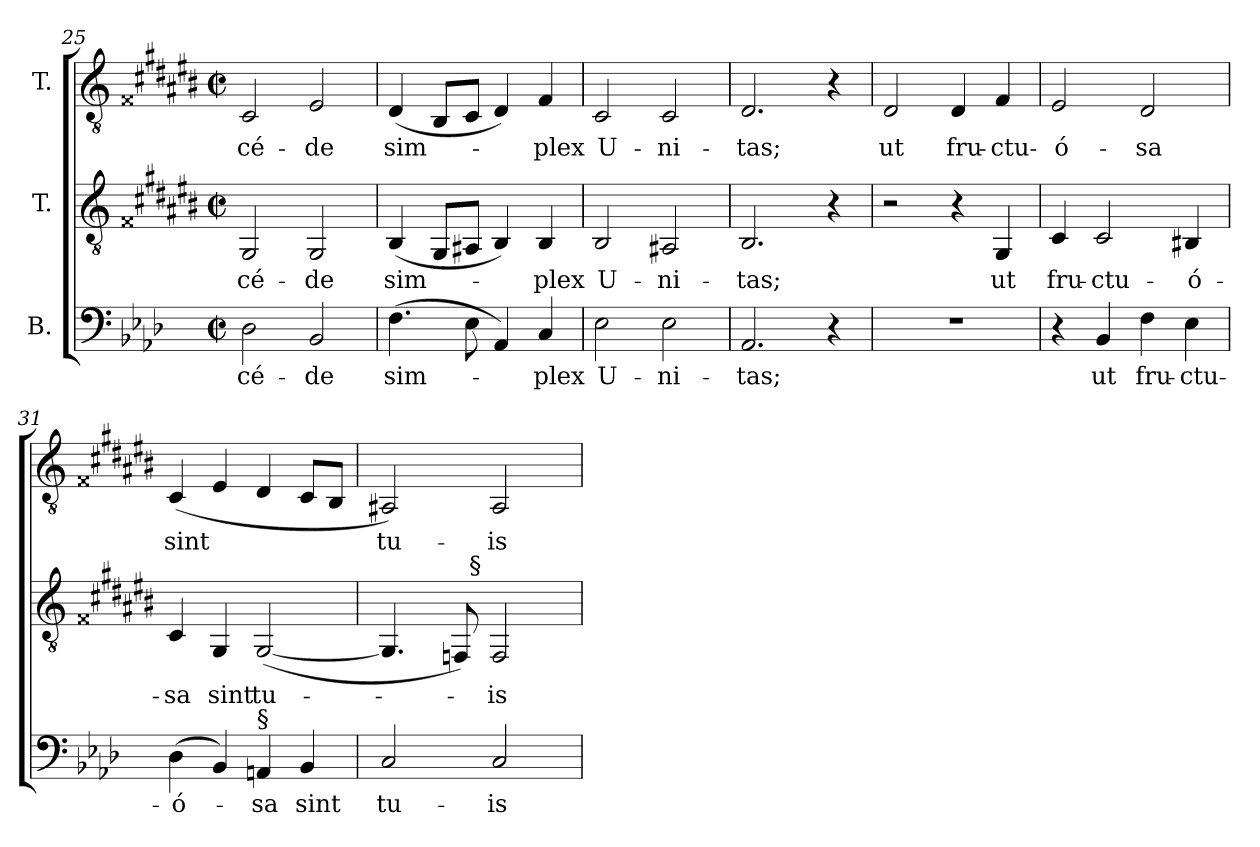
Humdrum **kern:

**kern	**text	**kern	**text	**kern	**text
*part3	*part3	*part2	*part2	*part1	*part1
*staff3	*staff3	*staff2	*staff2	*staff1	*staff1
*I"B.	*	*I"T.	*	*I"T.	*
*clefF4	*	*clefGv2	*	*clefGv2	*
*	*	*ITrd2c3	*	*ITrd2c3	*
*k[b-e-a-d-]	*	*k[f##c#g#d#a#e#b#]	*	*k[f##c#g#d#a#e#b#]	*
*f:	*	*e#:	*	*e#:	*
*M2/2	*	*M2/2	*	*M2/2	*
*met(c|)	*	*met(c|)	*	*met(c|)	*
=25	=25	=25	=25	=25	=25
!	!LO:LY:b:color=#000000	!	!	!	!
!	!	!	!LO:LY:b:color=#000000	!	!
!	!	!	!	!	!LO:LY:b:color=#000000
2D-i\	-cé-	2EE#i/	-cé-	2AA#i/	-cé-
!	!LO:LY:b:color=#000000	!	!	!	!
!	!	!	!LO:LY:b:color=#000000	!	!
!	!	!	!	!	!LO:LY:b:color=#000000
2BB-i/	-de	2EE#i/	-de	2C#i/	-de
=26	=26	=26	=26	=26	=26
!	!LO:LY:b:color=#000000	!	!	!	!
!	!	!	!LO:LY:b:color=#000000	!	!
!	!	!	!	!	!LO:LY:b:color=#000000
(4.Fi\	sim-	(4GG#i/	sim-	(4BB#i/	sim-
.	.	8EE#i/L	.	8GG#i/L	.
8E-i\	.	8FF##i/J	.	8AA#i/J	.
4AA-i/)	.	4GG#i/)	.	4BB#i/)	.
!	!LO:LY:b:color=#000000	!	!	!	!
!	!	!	!LO:LY:b:color=#000000	!	!
!	!	!	!	!	!LO:LY:b:color=#000000
4Ci/	-plex	4GG#i/	-plex	4D#i/	-plex
!!LO:LB:g=z
=27	=27	=27	=27	=27	=27
!	!LO:LY:b:color=#000000	!	!	!	!
!	!	!	!LO:LY:b:color=#000000	!	!
!	!	!	!	!	!LO:LY:b:color=#000000
2E-i\	U-	2GG#i/	U-	2AA#i/	U-
!	!LO:LY:b:color=#000000	!	!	!	!
!	!	!	!LO:LY:b:color=#000000	!	!
!	!	!	!	!	!LO:LY:b:color=#000000
2E-i\	-ni-	2FF##i/	-ni-	2AA#i/	-ni-
=28	=28	=28	=28	=28	=28
!	!LO:LY:b:color=#000000	!	!	!	!
!	!	!	!LO:LY:b:color=#000000	!	!
!	!	!	!	!	!LO:LY:b:color=#000000
2.AA-i/	-tas;	2.GG#i/	-tas;	2.BB#i/	-tas;
4r	.	4r	.	4r	.
=29	=29	=29	=29	=29	=29
!	!	!	!	!	!LO:LY:b:color=#000000
1r	.	2r	.	2BB#i/	ut
!	!	!	!	!	!LO:LY:b:color=#000000
.	.	4r	.	4BB#i/	fru-
!	!	!	!LO:LY:b:color=#000000	!	!
!	!	!	!	!	!LO:LY:b:color=#000000
.	.	4EE#i/	ut	4D#i/	-ctu-
=30	=30	=30	=30	=30	=30
!	!	!	!LO:LY:b:color=#000000	!	!
!	!	!	!	!	!LO:LY:b:color=#000000
4r	.	4AA#i/	fru-	2C#i/	-ó-
!	!LO:LY:b:color=#000000	!	!	!	!
!	!	!	!LO:LY:b:color=#000000	!	!
4BB-i/	ut	2AA#i/	-ctu-	.	.
!	!LO:LY:b:color=#000000	!	!	!	!
!	!	!	!	!	!LO:LY:b:color=#000000
4Fi\	fru-	.	.	2BB#i/	-sa
!	!LO:LY:b:color=#000000	!	!	!	!
!	!	!	!LO:LY:b:color=#000000	!	!
4E-i\	-ctu-	4GG##Xi/	-ó-	.	.
=31	=31	=31	=31	=31	=31
!	!LO:LY:b:color=#000000	!	!	!	!
!	!	!	!LO:LY:b:color=#000000	!	!
!	!	!	!	!	!LO:LY:b:color=#000000
(4D-i\	-ó-	4AA#i/	-sa	(4AA#i/	sint
!	!	!	!LO:LY:b:color=#000000	!	!
4BB-i/)	.	4EE#i/	sint	4C#i/	.
!	!LO:LY:b:color=#000000	!	!	!	!
!LO:TX:a:t=§	!	!	!	!	!
!	!	!	!LO:LY:b:color=#000000	!	!
4AAi/	-sa	([<2EE#i/	tu-	4BB#i/	.
!	!LO:LY:b:color=#000000	!	!	!	!
4BB-i/	sint	.	.	8AA#i/L	.
.	.	.	.	8GG#i/J	.
=32	=32	=32	=32	=32	=32
!	!LO:LY:b:color=#000000	!	!	!	!
!	!	!	!	!	!LO:LY:b:color=#000000
*	*	*^	*	*	*
2Ci/	tu-	4.EE#i/]	4ryy	.	2FF##i/)	tu-
.	.	.	8ryy	.	.	.
.	.	8DDi/)	32ryy	.	.	.
.	.	.	256ryy	.	.	.
!	!	!	!LO:TX:a:t=§	!	!	!
.	.	.	2ryy	.	.	.
!	!LO:LY:b:color=#000000	!	!	!	!	!
!	!	!	!	!LO:LY:b:color=#000000	!	!
!	!	!	!	!	!	!LO:LY:b:color=#000000
2Ci/	-is	2DDi/	.	-is	2FF##i/	-is
.	.	.	16ryy	.	.	.
.	.	.	64..ryy	.	.	.
*	*	*v	*v	*	*	*
=	=	=	=	=	=
*-	*-	*-	*-	*-	*-
